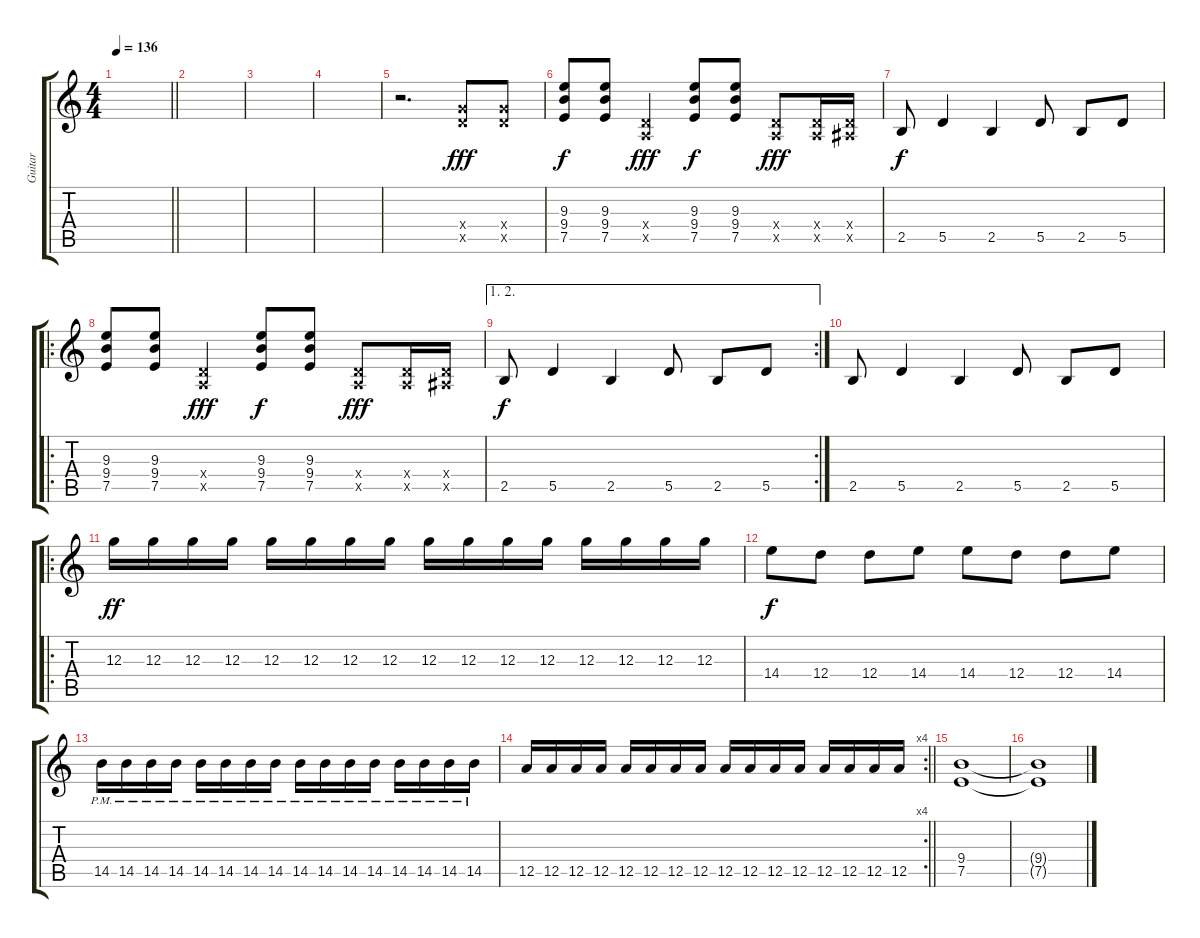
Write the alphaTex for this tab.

\track ("Guitar" "Guitar") {instrument distortionguitar}
\staff {score tabs}
\tuning (E4 B3 G3 D3 A2 E2) {hide}
\ts (4 4)
\tempo 136
\clef g2
\barLineRight lightlight
\ks c
|
|
|
|
r.2{d volume 15 instrument overdrivenguitar} (5.4{x} 5.5{x}).8{dy fff} (5.4{x} 5.5{x}).8 |
(9.3 9.4 7.5).8{dy f} (9.3 9.4 7.5).8 (0.4{x} 0.5{x}).4{dy fff} (9.3 9.4 7.5).8{dy f} (9.3 9.4 7.5).8 (0.4{x} 0.5{x}).8{dy fff} (0.4{x} 0.5{x}).16 (0.4{x} 1.5{x}).16 |
2.5.8{dy f} 5.5.4 2.5.4 5.5.8 2.5.8 5.5.8 |
\ro
(9.3 9.4 7.5).8 (9.3 9.4 7.5).8 (0.4{x} 0.5{x}).4{dy fff} (9.3 9.4 7.5).8{dy f} (9.3 9.4 7.5).8 (0.4{x} 0.5{x}).8{dy fff} (0.4{x} 0.5{x}).16 (0.4{x} 1.5{x}).16 |
\ae (1 2)
\rc 2
2.5.8{dy f} 5.5.4 2.5.4 5.5.8 2.5.8 5.5.8 |
2.5.8 5.5.4 2.5.4 5.5.8 2.5.8 5.5.8 |
\ro
12.3.16{dy ff} 12.3.16 12.3.16 12.3.16 12.3.16 12.3.16 12.3.16 12.3.16 12.3.16 12.3.16 12.3.16 12.3.16 12.3.16 12.3.16 12.3.16 12.3.16 |
14.4.8{dy f} 12.4.8 12.4.8 14.4.8 14.4.8 12.4.8 12.4.8 14.4.8 |
14.5{pm}.16 14.5{pm}.16 14.5{pm}.16 14.5{pm}.16 14.5{pm}.16 14.5{pm}.16 14.5{pm}.16 14.5{pm}.16 14.5{pm}.16 14.5{pm}.16 14.5{pm}.16 14.5{pm}.16 14.5{pm}.16 14.5{pm}.16 14.5{pm}.16 14.5{pm}.16 |
\rc 4
\barLineRight lightlight
12.5.16 12.5.16 12.5.16 12.5.16 12.5.16 12.5.16 12.5.16 12.5.16 12.5.16 12.5.16 12.5.16 12.5.16 12.5.16 12.5.16 12.5.16 12.5.16 |
(9.4 7.5).1 |
(9.4{t} 7.5{t}).1
